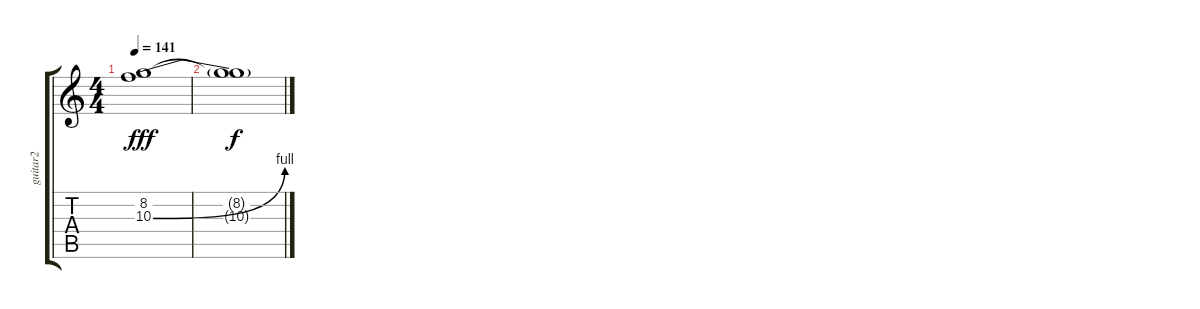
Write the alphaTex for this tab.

\track ("guitar2" "guitar2") {instrument electricguitarclean}
\staff {score tabs}
\tuning (E4 B3 G3 D3 A2 E2) {hide}
\ts (4 4)
\tempo 141
\clef g2
\ks c
(8.2 10.3{be (bend 0 0 60 4)}).1{dy fff} |
(8.2{t} 10.3{t}).1{dy f}
